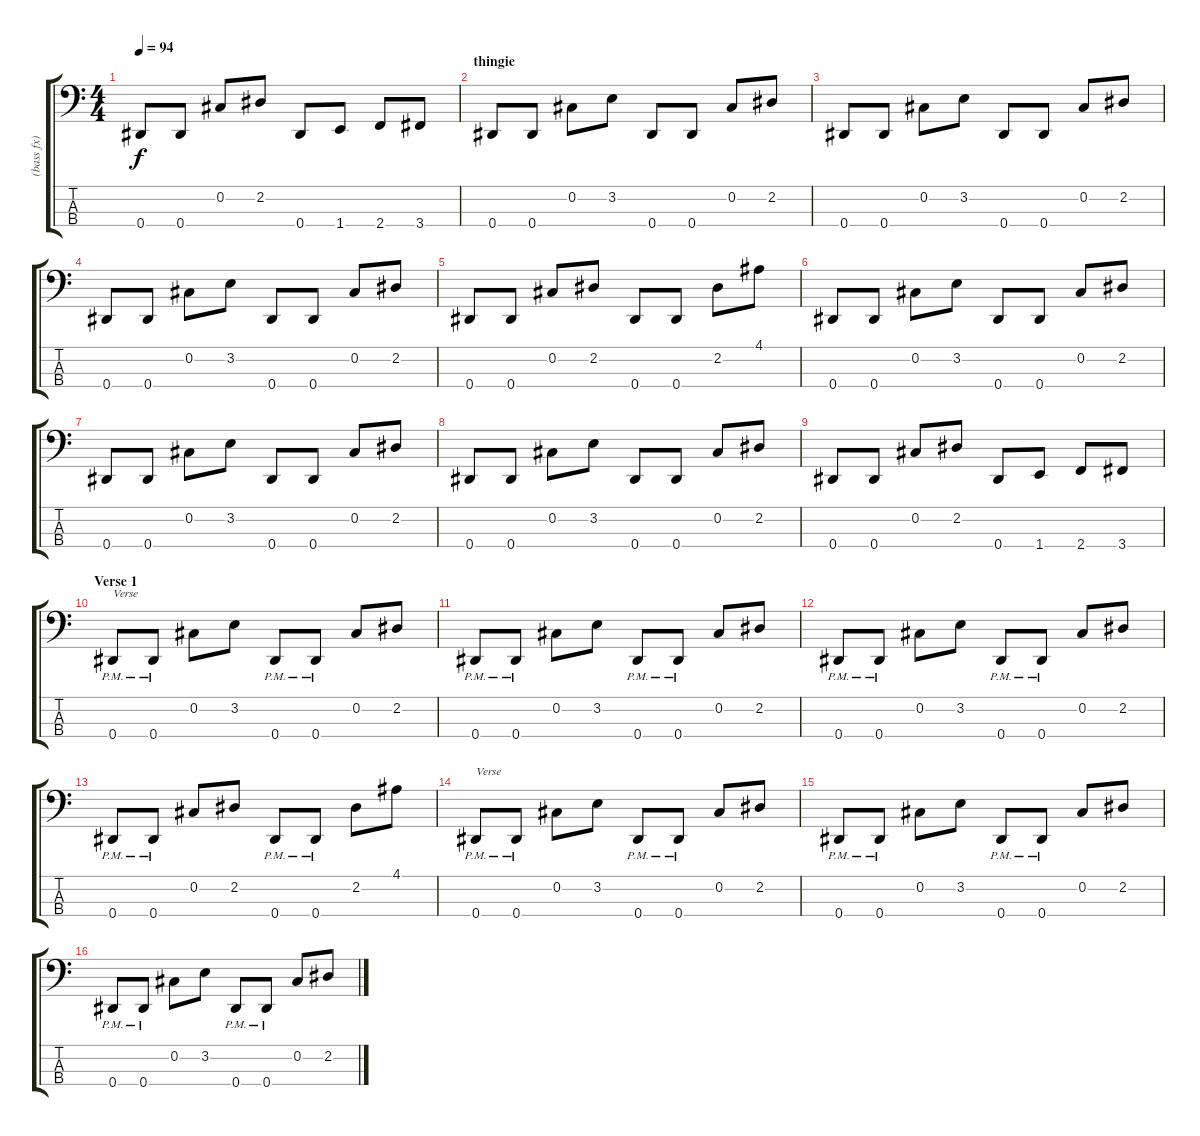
\track ("(bass fx)" "(bass fx)") {instrument distortionguitar}
\staff {score tabs}
\tuning (Gb2 Db2 Ab1 Eb1) {hide}
\ts (4 4)
\tempo 94
\clef f4
\ks c
0.4.8{dy f} 0.4.8 0.2.8 2.2.8 0.4.8 1.4.8 2.4.8 3.4.8 |
\section ("" "thingie")
0.4.8 0.4.8 0.2.8 3.2.8 0.4.8 0.4.8 0.2.8 2.2.8 |
0.4.8 0.4.8 0.2.8 3.2.8 0.4.8 0.4.8 0.2.8 2.2.8 |
0.4.8 0.4.8 0.2.8 3.2.8 0.4.8 0.4.8 0.2.8 2.2.8 |
0.4.8 0.4.8 0.2.8 2.2.8 0.4.8 0.4.8 2.2.8 4.1.8 |
0.4.8 0.4.8 0.2.8 3.2.8 0.4.8 0.4.8 0.2.8 2.2.8 |
0.4.8 0.4.8 0.2.8 3.2.8 0.4.8 0.4.8 0.2.8 2.2.8 |
0.4.8 0.4.8 0.2.8 3.2.8 0.4.8 0.4.8 0.2.8 2.2.8 |
0.4.8 0.4.8 0.2.8 2.2.8 0.4.8 1.4.8 2.4.8 3.4.8 |
\section ("" "Verse 1")
0.4{pm}.8{txt "Verse"} 0.4{pm}.8 0.2.8 3.2.8 0.4{pm}.8 0.4{pm}.8 0.2.8 2.2.8 |
0.4{pm}.8 0.4{pm}.8 0.2.8 3.2.8 0.4{pm}.8 0.4{pm}.8 0.2.8 2.2.8 |
0.4{pm}.8 0.4{pm}.8 0.2.8 3.2.8 0.4{pm}.8 0.4{pm}.8 0.2.8 2.2.8 |
0.4{pm}.8 0.4{pm}.8 0.2.8 2.2.8 0.4{pm}.8 0.4{pm}.8 2.2.8 4.1.8 |
0.4{pm}.8{txt "Verse"} 0.4{pm}.8 0.2.8 3.2.8 0.4{pm}.8 0.4{pm}.8 0.2.8 2.2.8 |
0.4{pm}.8 0.4{pm}.8 0.2.8 3.2.8 0.4{pm}.8 0.4{pm}.8 0.2.8 2.2.8 |
0.4{pm}.8 0.4{pm}.8 0.2.8 3.2.8 0.4{pm}.8 0.4{pm}.8 0.2.8 2.2.8
